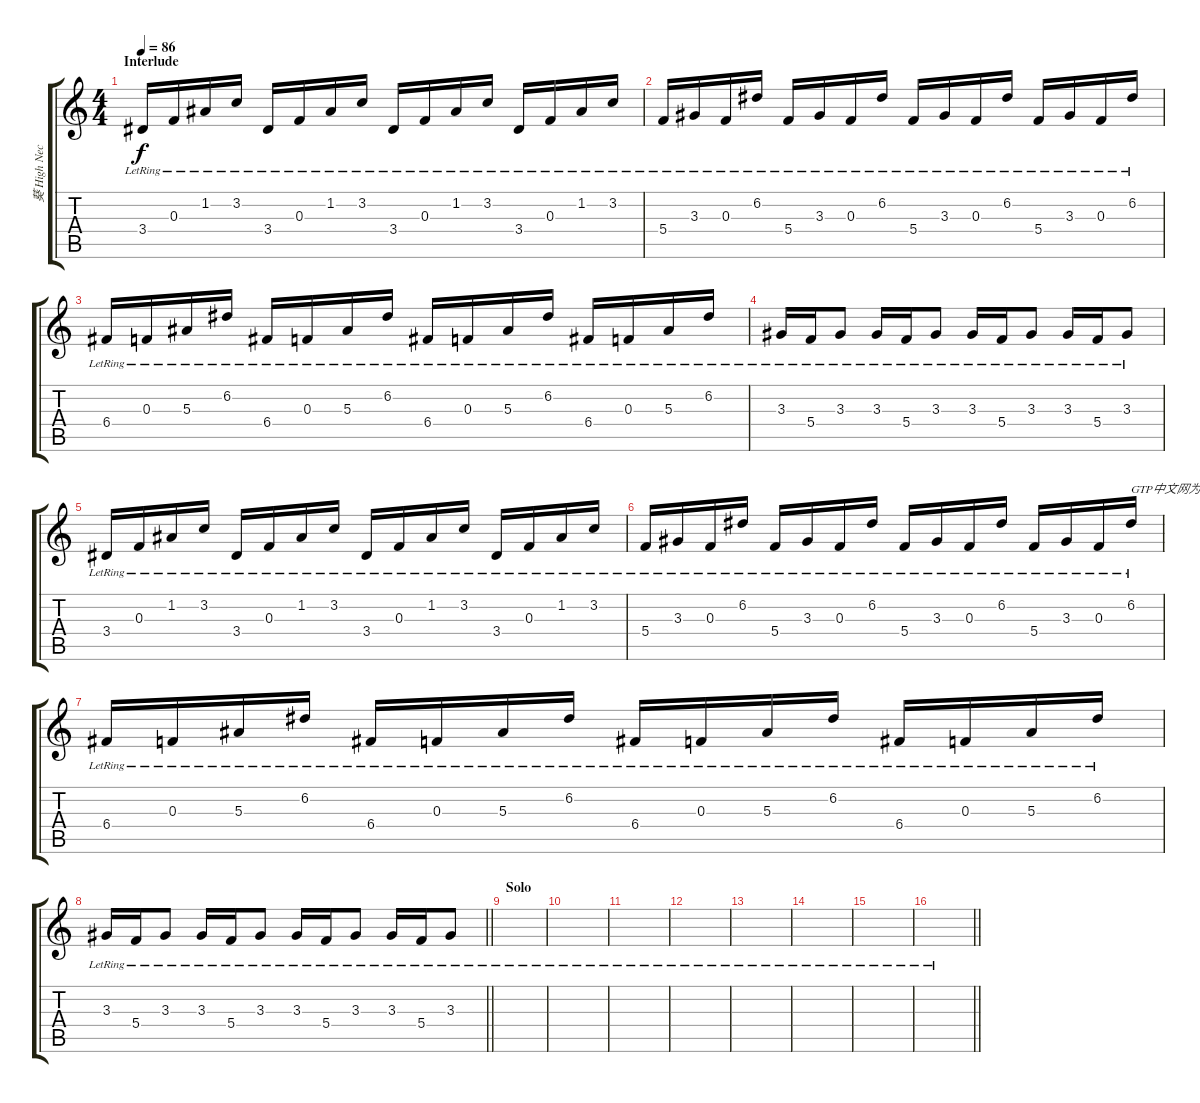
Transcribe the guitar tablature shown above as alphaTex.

\track ("葵 High Neck" "葵 High Nec") {instrument acousticguitarsteel}
\staff {score tabs}
\tuning (D4 A3 F3 C3 G2 D2) {hide}
\ts (4 4)
\section ("" "Interlude")
\tempo 86
\clef g2
\ks c
3.4{lr}.16{dy f} 0.3{lr}.16 1.2{lr}.16 3.2{lr}.16 3.4{lr}.16 0.3{lr}.16 1.2{lr}.16 3.2{lr}.16 3.4{lr}.16 0.3{lr}.16 1.2{lr}.16 3.2{lr}.16 3.4{lr}.16 0.3{lr}.16 1.2{lr}.16 3.2{lr}.16 |
5.4{lr}.16 3.3{lr}.16 0.3{lr}.16 6.2{lr}.16 5.4{lr}.16 3.3{lr}.16 0.3{lr}.16 6.2{lr}.16 5.4{lr}.16 3.3{lr}.16 0.3{lr}.16 6.2{lr}.16 5.4{lr}.16 3.3{lr}.16 0.3{lr}.16 6.2{lr}.16 |
6.4{lr}.16 0.3{lr}.16 5.3{lr}.16 6.2{lr}.16 6.4{lr}.16 0.3{lr}.16 5.3{lr}.16 6.2{lr}.16 6.4{lr}.16 0.3{lr}.16 5.3{lr}.16 6.2{lr}.16 6.4{lr}.16 0.3{lr}.16 5.3{lr}.16 6.2{lr}.16 |
3.3{lr}.16 5.4{lr}.16 3.3{lr}.8 3.3{lr}.16 5.4{lr}.16 3.3{lr}.8 3.3{lr}.16 5.4{lr}.16 3.3{lr}.8 3.3{lr}.16 5.4{lr}.16 3.3{lr}.8 |
3.4{lr}.16 0.3{lr}.16 1.2{lr}.16 3.2{lr}.16 3.4{lr}.16 0.3{lr}.16 1.2{lr}.16 3.2{lr}.16 3.4{lr}.16 0.3{lr}.16 1.2{lr}.16 3.2{lr}.16 3.4{lr}.16 0.3{lr}.16 1.2{lr}.16 3.2{lr}.16 |
5.4{lr}.16 3.3{lr}.16 0.3{lr}.16 6.2{lr}.16 5.4{lr}.16 3.3{lr}.16 0.3{lr}.16 6.2{lr}.16 5.4{lr}.16 3.3{lr}.16 0.3{lr}.16 6.2{lr}.16 5.4{lr}.16 3.3{lr}.16 0.3{lr}.16 6.2{lr}.16{txt "GTP中文网为您提供优秀的谱子"} |
6.4{lr}.16 0.3{lr}.16 5.3{lr}.16 6.2{lr}.16 6.4{lr}.16 0.3{lr}.16 5.3{lr}.16 6.2{lr}.16 6.4{lr}.16 0.3{lr}.16 5.3{lr}.16 6.2{lr}.16 6.4{lr}.16 0.3{lr}.16 5.3{lr}.16 6.2{lr}.16 |
\barLineRight lightlight
3.3{lr}.16 5.4{lr}.16 3.3{lr}.8 3.3{lr}.16 5.4{lr}.16 3.3{lr}.8 3.3{lr}.16 5.4{lr}.16 3.3{lr}.8 3.3{lr}.16 5.4{lr}.16 3.3{lr}.8 |
\section ("" "Solo")
|
|
|
|
|
|
|
\barLineRight lightlight
